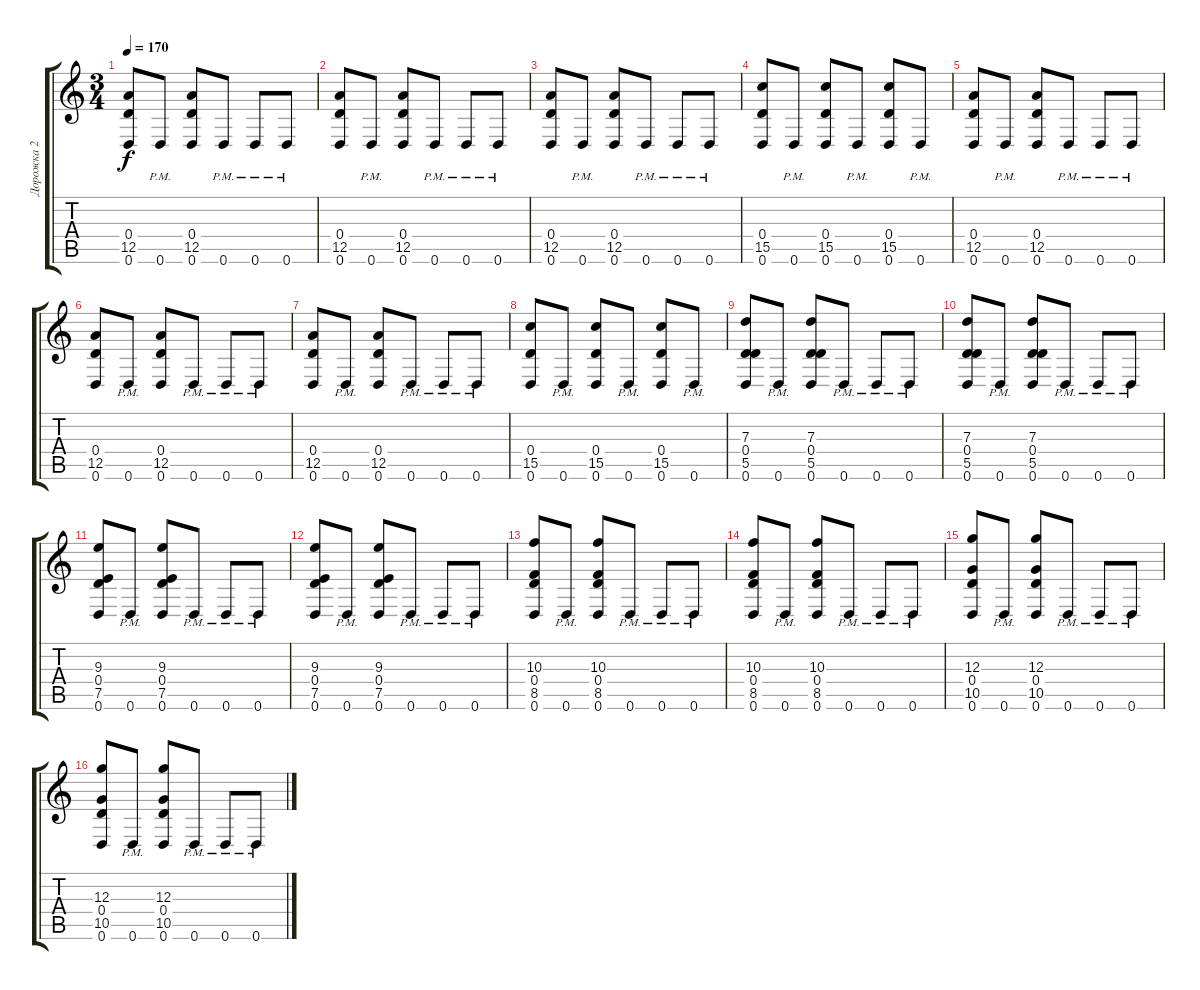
\track ("Дорожка 2" "Дорожка 2") {instrument overdrivenguitar}
\staff {score tabs}
\tuning (E4 B3 G3 D3 A2 D2) {hide}
\ts (3 4)
\tempo 170
\clef g2
\ks c
(0.4 12.5 0.6).8{dy f} 0.6{pm}.8 (0.4 12.5 0.6).8 0.6{pm}.8 0.6{pm}.8 0.6{pm}.8 |
(0.4 12.5 0.6).8 0.6{pm}.8 (0.4 12.5 0.6).8 0.6{pm}.8 0.6{pm}.8 0.6{pm}.8 |
(0.4 12.5 0.6).8 0.6{pm}.8 (0.4 12.5 0.6).8 0.6{pm}.8 0.6{pm}.8 0.6{pm}.8 |
(0.4 15.5 0.6).8 0.6{pm}.8 (0.4 15.5 0.6).8 0.6{pm}.8 (0.4 15.5 0.6).8 0.6{pm}.8 |
(0.4 12.5 0.6).8 0.6{pm}.8 (0.4 12.5 0.6).8 0.6{pm}.8 0.6{pm}.8 0.6{pm}.8 |
(0.4 12.5 0.6).8 0.6{pm}.8 (0.4 12.5 0.6).8 0.6{pm}.8 0.6{pm}.8 0.6{pm}.8 |
(0.4 12.5 0.6).8 0.6{pm}.8 (0.4 12.5 0.6).8 0.6{pm}.8 0.6{pm}.8 0.6{pm}.8 |
(0.4 15.5 0.6).8 0.6{pm}.8 (0.4 15.5 0.6).8 0.6{pm}.8 (0.4 15.5 0.6).8 0.6{pm}.8 |
(7.3 0.4 5.5 0.6).8 0.6{pm}.8 (7.3 0.4 5.5 0.6).8 0.6{pm}.8 0.6{pm}.8 0.6{pm}.8 |
(7.3 0.4 5.5 0.6).8 0.6{pm}.8 (7.3 0.4 5.5 0.6).8 0.6{pm}.8 0.6{pm}.8 0.6{pm}.8 |
(9.3 0.4 7.5 0.6).8 0.6{pm}.8 (9.3 0.4 7.5 0.6).8 0.6{pm}.8 0.6{pm}.8 0.6{pm}.8 |
(9.3 0.4 7.5 0.6).8 0.6{pm}.8 (9.3 0.4 7.5 0.6).8 0.6{pm}.8 0.6{pm}.8 0.6{pm}.8 |
(10.3 0.4 8.5 0.6).8 0.6{pm}.8 (10.3 0.4 8.5 0.6).8 0.6{pm}.8 0.6{pm}.8 0.6{pm}.8 |
(10.3 0.4 8.5 0.6).8 0.6{pm}.8 (10.3 0.4 8.5 0.6).8 0.6{pm}.8 0.6{pm}.8 0.6{pm}.8 |
(12.3 0.4 10.5 0.6).8 0.6{pm}.8 (12.3 0.4 10.5 0.6).8 0.6{pm}.8 0.6{pm}.8 0.6{pm}.8 |
(12.3 0.4 10.5 0.6).8 0.6{pm}.8 (12.3 0.4 10.5 0.6).8 0.6{pm}.8 0.6{pm}.8 0.6{pm}.8
